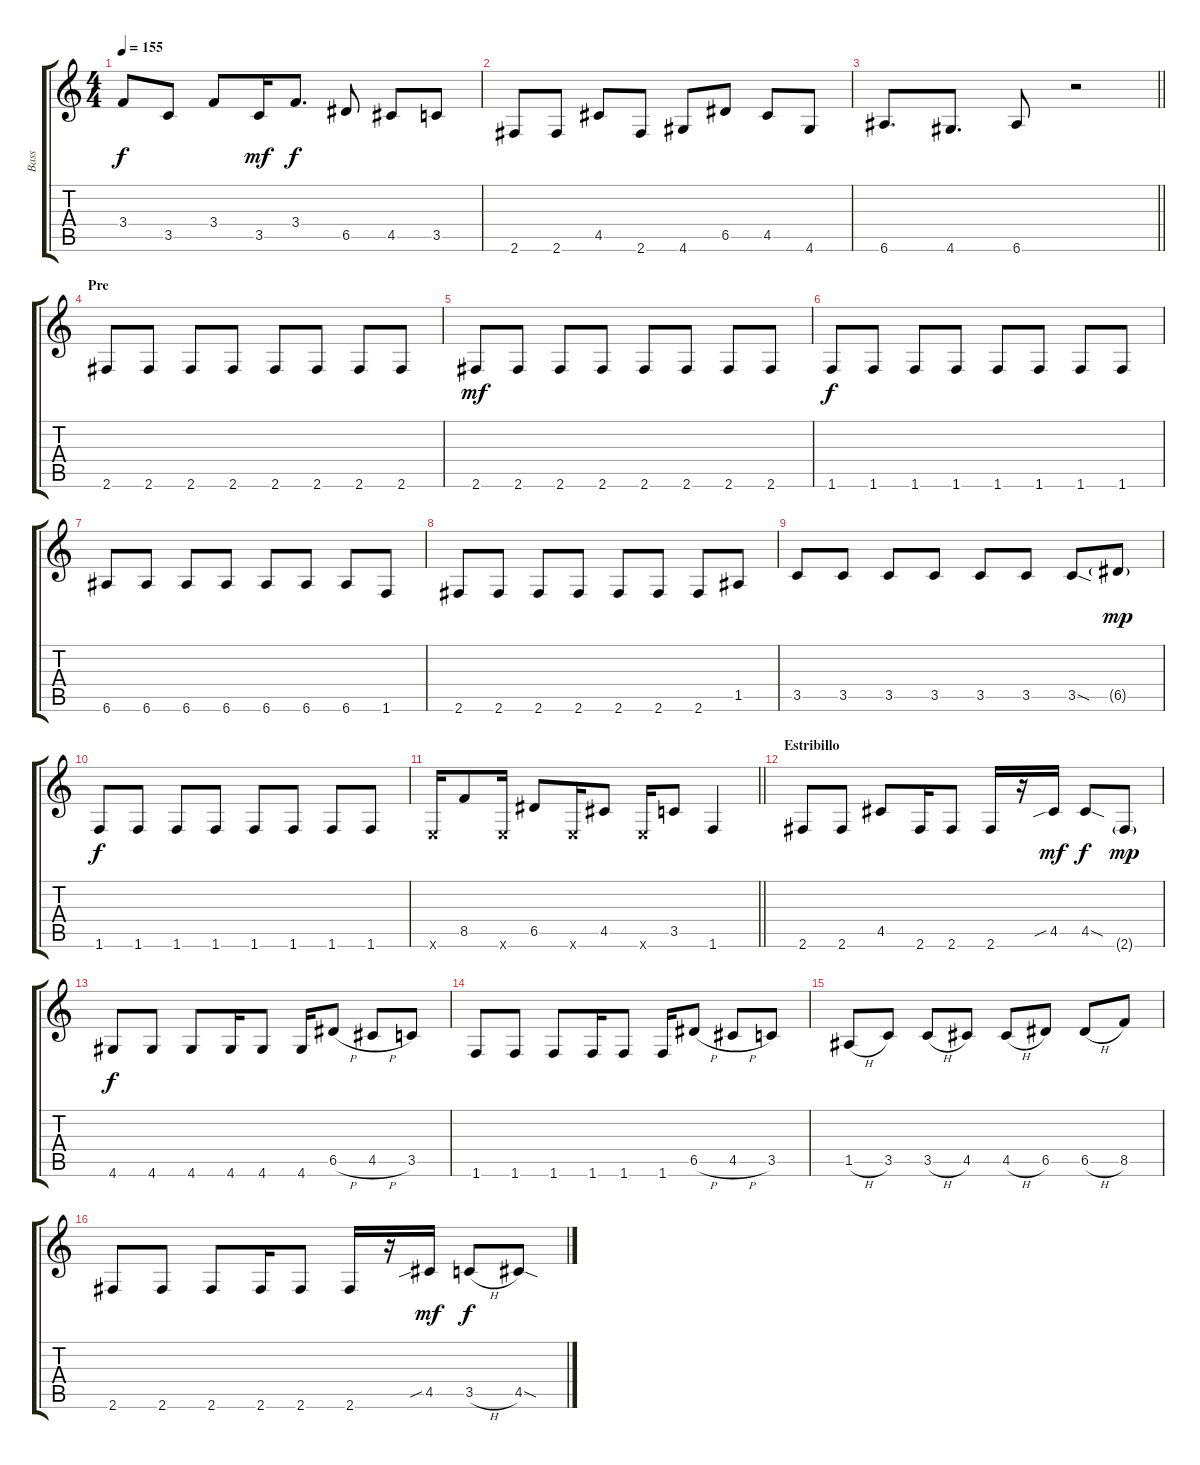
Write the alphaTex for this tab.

\track ("Bass" "Bass") {instrument electricbasspick}
\staff {score tabs}
\tuning (E4 B3 G3 D3 A2 E2) {hide}
\ts (4 4)
\tempo 155
\clef g2
\ks c
3.4.8{dy f} 3.5.8 3.4.8 3.5.16{dy mf} 3.4.8{d dy f} 6.5.8 4.5.8 3.5.8 |
2.6.8 2.6.8 4.5.8 2.6.8 4.6.8 6.5.8 4.5.8 4.6.8 |
\barLineRight lightlight
6.6.8{d} 4.6.8{d} 6.6.8 r.2 |
\section ("" "Pre")
2.6.8 2.6.8 2.6.8 2.6.8 2.6.8 2.6.8 2.6.8 2.6.8 |
2.6.8{dy mf} 2.6.8 2.6.8 2.6.8 2.6.8 2.6.8 2.6.8 2.6.8 |
1.6.8{dy f} 1.6.8 1.6.8 1.6.8 1.6.8 1.6.8 1.6.8 1.6.8 |
6.6.8 6.6.8 6.6.8 6.6.8 6.6.8 6.6.8 6.6.8 1.6.8 |
2.6.8 2.6.8 2.6.8 2.6.8 2.6.8 2.6.8 2.6.8 1.5.8 |
3.5.8 3.5.8 3.5.8 3.5.8 3.5.8 3.5.8 3.5{sod}.8 6.5{g}.8{dy mp} |
1.6.8{dy f} 1.6.8 1.6.8 1.6.8 1.6.8 1.6.8 1.6.8 1.6.8 |
\barLineRight lightlight
0.6{x}.16 8.5.8 0.6{x}.16 6.5.8 0.6{x}.16 4.5.8 0.6{x}.16 3.5.8 1.6.4 |
\section ("" "Estribillo ")
2.6.8 2.6.8 4.5.8 2.6.16 2.6.8 2.6.16 r.16 4.5{sib}.16{dy mf} 4.5{sod}.8{dy f} 2.6{g}.8{dy mp} |
4.6.8{dy f} 4.6.8 4.6.8 4.6.16 4.6.8 4.6.16 6.5{h}.8 4.5{h}.8 3.5.8 |
1.6.8 1.6.8 1.6.8 1.6.16 1.6.8 1.6.16 6.5{h}.8 4.5{h}.8 3.5.8 |
1.5{h}.8 3.5.8 3.5{h}.8 4.5.8 4.5{h}.8 6.5.8 6.5{h}.8 8.5.8 |
2.6.8 2.6.8 2.6.8 2.6.16 2.6.8 2.6.16 r.16 4.5{sib}.16{dy mf} 3.5{h}.8{dy f} 4.5{sod}.8
